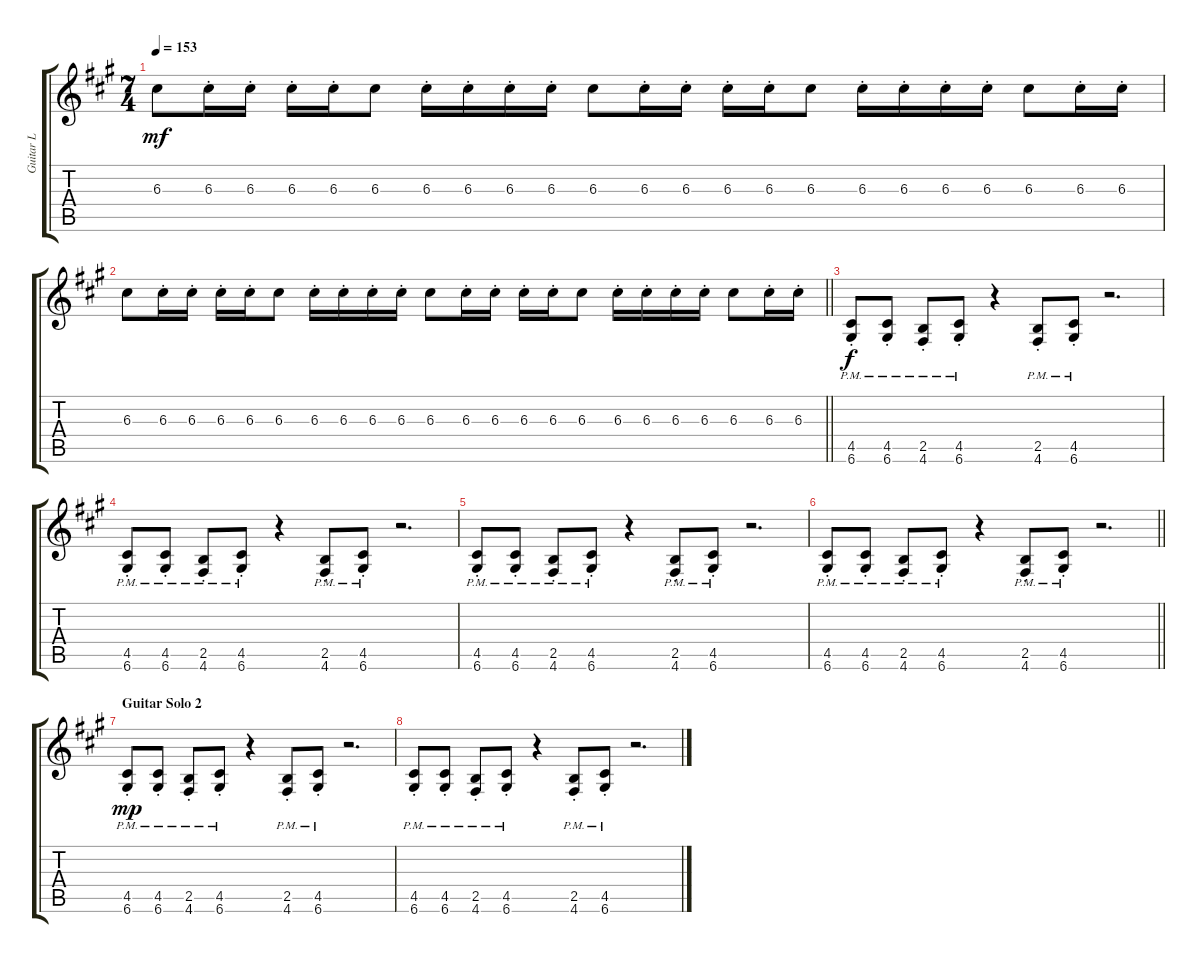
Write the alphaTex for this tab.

\track ("Guitar L" "Guitar L") {instrument distortionguitar}
\staff {score tabs}
\tuning (E4 B3 G3 D3 A2 D2) {hide}
\ts (7 4)
\tempo 153
\clef g2
\ks a
6.3.8{dy mf} 6.3{st}.16 6.3{st}.16 6.3{st}.16 6.3{st}.16 6.3.8 6.3{st}.16 6.3{st}.16 6.3{st}.16 6.3{st}.16 6.3.8 6.3{st}.16 6.3{st}.16 6.3{st}.16 6.3{st}.16 6.3.8 6.3{st}.16 6.3{st}.16 6.3{st}.16 6.3{st}.16 6.3.8 6.3{st}.16 6.3{st}.16 |
\barLineRight lightlight
6.3.8 6.3{st}.16 6.3{st}.16 6.3{st}.16 6.3{st}.16 6.3.8 6.3{st}.16 6.3{st}.16 6.3{st}.16 6.3{st}.16 6.3.8 6.3{st}.16 6.3{st}.16 6.3{st}.16 6.3{st}.16 6.3.8 6.3{st}.16 6.3{st}.16 6.3{st}.16 6.3{st}.16 6.3.8 6.3{st}.16 6.3{st}.16 |
(4.5{pm st} 6.6{pm st}).8{dy f} (4.5{pm st} 6.6{pm st}).8 (2.5{pm st} 4.6{pm st}).8 (4.5{pm st} 6.6{pm st}).8 r.4 (2.5{pm st} 4.6{pm st}).8 (4.5{pm st} 6.6{pm st}).8 r.2{d} |
(4.5{pm st} 6.6{pm st}).8 (4.5{pm st} 6.6{pm st}).8 (2.5{pm st} 4.6{pm st}).8 (4.5{pm st} 6.6{pm st}).8 r.4 (2.5{pm st} 4.6{pm st}).8 (4.5{pm st} 6.6{pm st}).8 r.2{d} |
(4.5{pm st} 6.6{pm st}).8 (4.5{pm st} 6.6{pm st}).8 (2.5{pm st} 4.6{pm st}).8 (4.5{pm st} 6.6{pm st}).8 r.4 (2.5{pm st} 4.6{pm st}).8 (4.5{pm st} 6.6{pm st}).8 r.2{d} |
\barLineRight lightlight
(4.5{pm st} 6.6{pm st}).8 (4.5{pm st} 6.6{pm st}).8 (2.5{pm st} 4.6{pm st}).8 (4.5{pm st} 6.6{pm st}).8 r.4 (2.5{pm st} 4.6{pm st}).8 (4.5{pm st} 6.6{pm st}).8 r.2{d} |
\section ("" "Guitar Solo 2")
(4.5{pm st} 6.6{pm st}).8{dy mp} (4.5{pm st} 6.6{pm st}).8 (2.5{pm st} 4.6{pm st}).8 (4.5{pm st} 6.6{pm st}).8 r.4 (2.5{pm st} 4.6{pm st}).8 (4.5{pm st} 6.6{pm st}).8 r.2{d} |
(4.5{pm st} 6.6{pm st}).8 (4.5{pm st} 6.6{pm st}).8 (2.5{pm st} 4.6{pm st}).8 (4.5{pm st} 6.6{pm st}).8 r.4 (2.5{pm st} 4.6{pm st}).8 (4.5{pm st} 6.6{pm st}).8 r.2{d}
